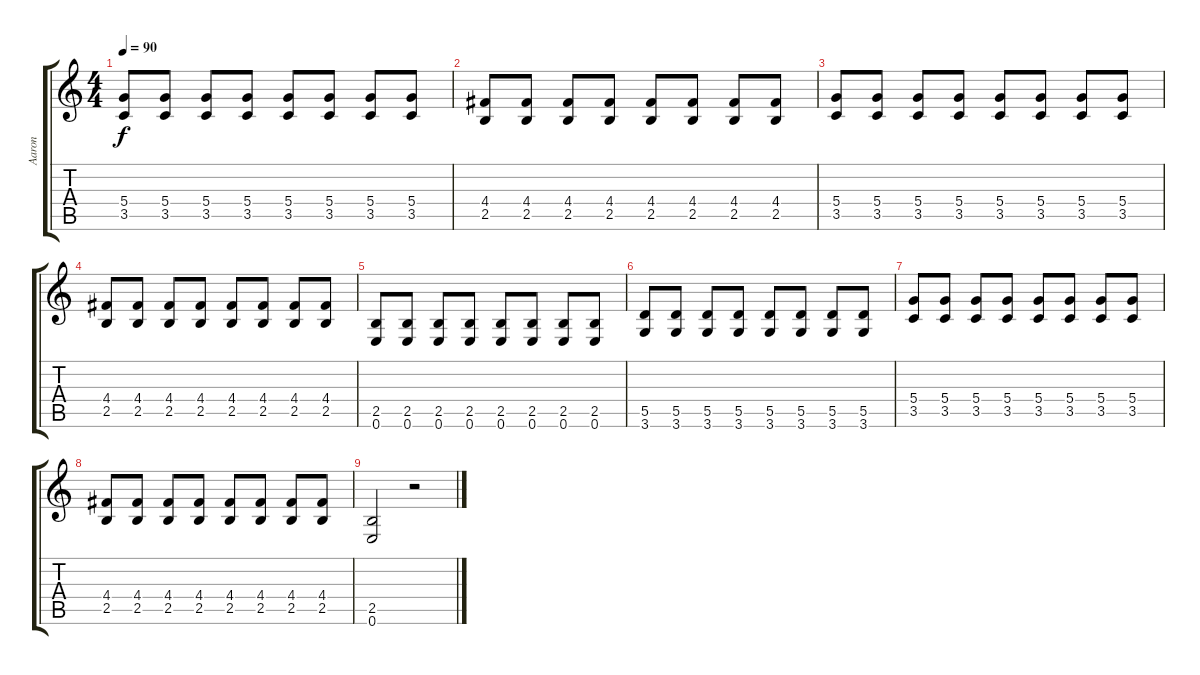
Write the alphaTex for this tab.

\track ("Aaron" "Aaron") {instrument distortionguitar}
\staff {score tabs}
\tuning (E4 B3 G3 D3 A2 E2) {hide}
\ts (4 4)
\tempo 90
\clef g2
\ks c
(5.4 3.5).8{dy f} (5.4 3.5).8 (5.4 3.5).8 (5.4 3.5).8 (5.4 3.5).8 (5.4 3.5).8 (5.4 3.5).8 (5.4 3.5).8 |
(4.4 2.5).8 (4.4 2.5).8 (4.4 2.5).8 (4.4 2.5).8 (4.4 2.5).8 (4.4 2.5).8 (4.4 2.5).8 (4.4 2.5).8 |
(5.4 3.5).8 (5.4 3.5).8 (5.4 3.5).8 (5.4 3.5).8 (5.4 3.5).8 (5.4 3.5).8 (5.4 3.5).8 (5.4 3.5).8 |
(4.4 2.5).8 (4.4 2.5).8 (4.4 2.5).8 (4.4 2.5).8 (4.4 2.5).8 (4.4 2.5).8 (4.4 2.5).8 (4.4 2.5).8 |
(2.5 0.6).8 (2.5 0.6).8 (2.5 0.6).8 (2.5 0.6).8 (2.5 0.6).8 (2.5 0.6).8 (2.5 0.6).8 (2.5 0.6).8 |
(5.5 3.6).8 (5.5 3.6).8 (5.5 3.6).8 (5.5 3.6).8 (5.5 3.6).8 (5.5 3.6).8 (5.5 3.6).8 (5.5 3.6).8 |
(5.4 3.5).8 (5.4 3.5).8 (5.4 3.5).8 (5.4 3.5).8 (5.4 3.5).8 (5.4 3.5).8 (5.4 3.5).8 (5.4 3.5).8 |
(4.4 2.5).8 (4.4 2.5).8 (4.4 2.5).8 (4.4 2.5).8 (4.4 2.5).8 (4.4 2.5).8 (4.4 2.5).8 (4.4 2.5).8 |
(2.5 0.6).2 r.2
